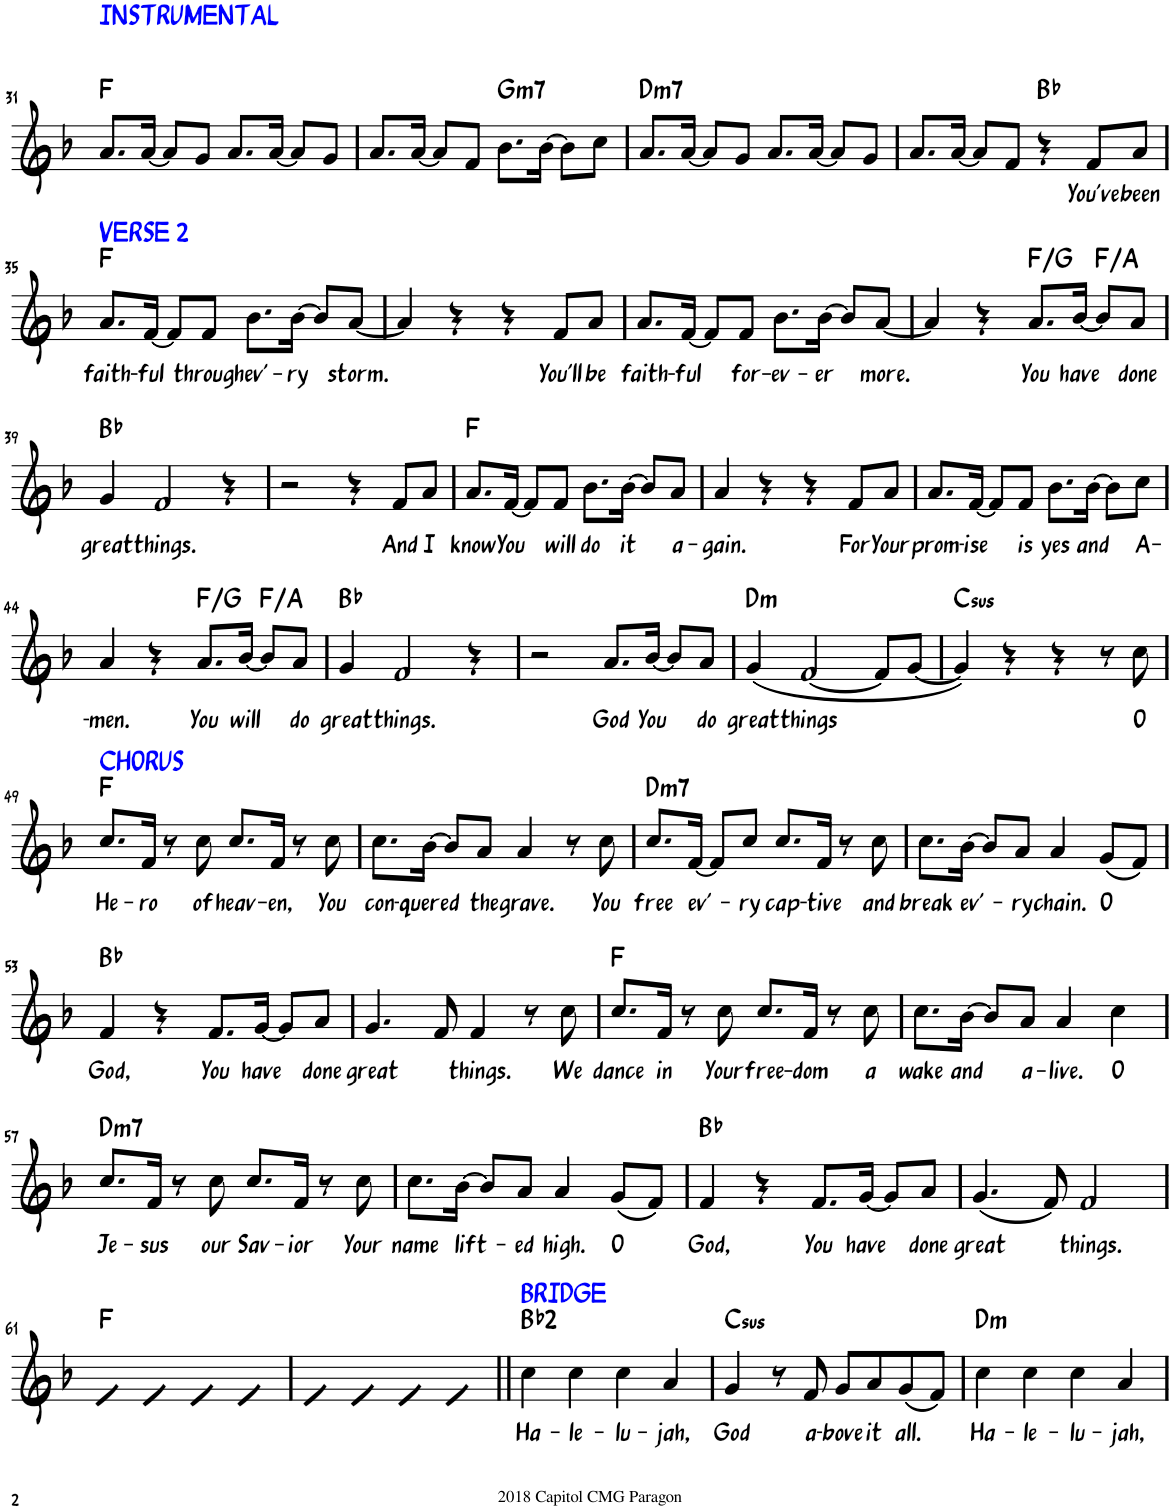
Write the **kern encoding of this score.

**kern	**text	**harte
*part1	*part1	*part1
*staff1	*staff1	*
*I"Piano	*	*
*I'Pno.	*	*
!!LO:PB:g=z
*clefG2	*	*
*k[b-]	*	*
*M4/4	*	*
=31	=31	=31
!LO:TX:a:color=#0000FF:t=INSTRUMENTAL	!	!
8.a/L	.	F:maj
[16a/Jk	.	.
8a/L]	.	.
8g/J	.	.
8.a/L	.	.
[16a/Jk	.	.
8a/L]	.	.
8g/J	.	.
=32	=32	=32
8.a/L	.	.
[16a/Jk	.	.
8a/L]	.	.
8f/J	.	.
!	!	!LO:H:kt=m7
8.b-\L	.	G:min7
[16b-\Jk	.	.
8b-\L]	.	.
8cc\J	.	.
=33	=33	=33
!	!	!LO:H:kt=m7
8.a/L	.	D:min7
[16a/Jk	.	.
8a/L]	.	.
8g/J	.	.
8.a/L	.	.
[16a/Jk	.	.
8a/L]	.	.
8g/J	.	.
=34	=34	=34
8.a/L	.	.
[16a/Jk	.	.
8a/L]	.	.
8f/J	.	.
4r	.	Bb:maj
!	!LO:LY:b	!
8f/L	You've	.
!	!LO:LY:b	!
8a/J	been	.
!!LO:LB:g=z
=35	=35	=35
!LO:TX:a:color=#0000FF:t=VERSE 2	!	!
!	!LO:LY:b	!
8.a/L	faith-	F:maj
!	!LO:LY:b	!
[16f/Jk	-ful	.
8f/L]	.	.
!	!LO:LY:b	!
8f/J	through	.
!	!LO:LY:b	!
8.b-\L	ev'-	.
!	!LO:LY:b	!
[16b-\Jk	-ry	.
8b-/L]	.	.
!	!LO:LY:b	!
[8a/J	storm.	.
=36	=36	=36
4a/]	.	.
4r	.	.
4r	.	.
!	!LO:LY:b	!
8f/L	You'll	.
!	!LO:LY:b	!
8a/J	be	.
=37	=37	=37
!	!LO:LY:b	!
8.a/L	faith-	.
!	!LO:LY:b	!
[16f/Jk	-ful	.
8f/L]	.	.
!	!LO:LY:b	!
8f/J	for-	.
!	!LO:LY:b	!
8.b-\L	-ev-	.
!	!LO:LY:b	!
[16b-\Jk	-er	.
8b-/L]	.	.
!	!LO:LY:b	!
[8a/J	more.	.
=38	=38	=38
4a/]	.	.
4r	.	.
!	!LO:LY:b	!
8.a/L	You	F:maj/2
!	!LO:LY:b	!
[16b-/Jk	have	.
8b-/L]	.	F:maj/3
!	!LO:LY:b	!
8a/J	done	.
!!LO:LB:g=z
=39	=39	=39
!	!LO:LY:b	!
4g/	great	Bb:maj
!	!LO:LY:b	!
2f/	things.	.
4r	.	.
=40	=40	=40
2r	.	.
4r	.	.
!	!LO:LY:b	!
8f/L	And	.
!	!LO:LY:b	!
8a/J	I	.
=41	=41	=41
!	!LO:LY:b	!
8.a/L	know	F:maj
!	!LO:LY:b	!
[16f/Jk	You	.
8f/L]	.	.
!	!LO:LY:b	!
8f/J	will	.
!	!LO:LY:b	!
8.b-\L	do	.
!	!LO:LY:b	!
[16b-\Jk	it	.
8b-/L]	.	.
!	!LO:LY:b	!
8a/J	a-	.
=42	=42	=42
!	!LO:LY:b	!
4a/	-gain.	.
4r	.	.
4r	.	.
!	!LO:LY:b	!
8f/L	For	.
!	!LO:LY:b	!
8a/J	Your	.
=43	=43	=43
!	!LO:LY:b	!
8.a/L	prom-	.
!	!LO:LY:b	!
[16f/Jk	-ise	.
8f/L]	.	.
!	!LO:LY:b	!
8f/J	is	.
!	!LO:LY:b	!
8.b-\L	yes	.
!	!LO:LY:b	!
[16b-\Jk	and	.
8b-\L]	.	.
!	!LO:LY:b	!
8cc\J	A-	.
!!LO:LB:g=z
=44	=44	=44
!	!LO:LY:b	!
4a/	-men.	.
4r	.	.
!	!LO:LY:b	!
8.a/L	You	F:maj/2
!	!LO:LY:b	!
[16b-/Jk	will	.
8b-/L]	.	F:maj/3
!	!LO:LY:b	!
8a/J	do	.
=45	=45	=45
!	!LO:LY:b	!
4g/	great	Bb:maj
!	!LO:LY:b	!
2f/	things.	.
4r	.	.
=46	=46	=46
2r	.	.
!	!LO:LY:b	!
8.a/L	God	.
!	!LO:LY:b	!
[16b-/Jk	You	.
8b-/L]	.	.
!	!LO:LY:b	!
8a/J	do	.
=47	=47	=47
!	!LO:LY:b	!LO:H:kt=m
(4g/	great	D:min
!	!LO:LY:b	!
[2f/	things	.
8f/L]	.	.
[8g/J	.	.
=48	=48	=48
!	!	!LO:H:kt=sus
4g/])	.	C:sus4
4r	.	.
4r	.	.
8r	.	.
!	!LO:LY:b	!
8cc\	O	.
!!LO:LB:g=z
=49	=49	=49
!LO:TX:a:color=#0000FF:t=CHORUS	!	!
!	!LO:LY:b	!
8.cc/L	He-	F:maj
!	!LO:LY:b	!
16f/Jk	-ro	.
8r	.	.
!	!LO:LY:b	!
8cc\	of	.
!	!LO:LY:b	!
8.cc/L	heav-	.
!	!LO:LY:b	!
16f/Jk	-en,	.
8r	.	.
!	!LO:LY:b	!
8cc\	You	.
=50	=50	=50
!	!LO:LY:b	!
8.cc\L	con-	.
!	!LO:LY:b	!
[16b-\Jk	-quered	.
8b-/L]	.	.
!	!LO:LY:b	!
8a/J	the	.
!	!LO:LY:b	!
4a/	grave.	.
8r	.	.
!	!LO:LY:b	!
8cc\	You	.
=51	=51	=51
!	!LO:LY:b	!LO:H:kt=m7
8.cc/L	free	D:min7
!	!LO:LY:b	!
[16f/Jk	ev'-	.
8f/L]	.	.
!	!LO:LY:b	!
8cc/J	-ry	.
!	!LO:LY:b	!
8.cc/L	cap-	.
!	!LO:LY:b	!
16f/Jk	-tive	.
8r	.	.
!	!LO:LY:b	!
8cc\	and	.
=52	=52	=52
!	!LO:LY:b	!
8.cc\L	break	.
!	!LO:LY:b	!
[16b-\Jk	ev'-	.
8b-/L]	.	.
!	!LO:LY:b	!
8a/J	-ry	.
!	!LO:LY:b	!
4a/	chain.	.
!	!LO:LY:b	!
(8g/L	O	.
8f/J)	.	.
!!LO:LB:g=z
=53	=53	=53
!	!LO:LY:b	!
4f/	God,	Bb:maj
4r	.	.
!	!LO:LY:b	!
8.f/L	You	.
!	!LO:LY:b	!
[16g/Jk	have	.
8g/L]	.	.
!	!LO:LY:b	!
8a/J	done	.
=54	=54	=54
!	!LO:LY:b	!
4.g/	great	.
8f/	.	.
!	!LO:LY:b	!
4f/	things.	.
8r	.	.
!	!LO:LY:b	!
8cc\	We	.
=55	=55	=55
!	!LO:LY:b	!
8.cc/L	dance	F:maj
!	!LO:LY:b	!
16f/Jk	in	.
8r	.	.
!	!LO:LY:b	!
8cc\	Your	.
!	!LO:LY:b	!
8.cc/L	free-	.
!	!LO:LY:b	!
16f/Jk	-dom	.
8r	.	.
!	!LO:LY:b	!
8cc\	a	.
=56	=56	=56
!	!LO:LY:b	!
8.cc\L	wake	.
!	!LO:LY:b	!
[16b-\Jk	and	.
8b-/L]	.	.
!	!LO:LY:b	!
8a/J	a-	.
!	!LO:LY:b	!
4a/	-live.	.
!	!LO:LY:b	!
4cc\	O	.
!!LO:LB:g=z
=57	=57	=57
!	!LO:LY:b	!LO:H:kt=m7
8.cc/L	Je-	D:min7
!	!LO:LY:b	!
16f/Jk	-sus	.
8r	.	.
!	!LO:LY:b	!
8cc\	our	.
!	!LO:LY:b	!
8.cc/L	Sav-	.
!	!LO:LY:b	!
16f/Jk	-ior	.
8r	.	.
!	!LO:LY:b	!
8cc\	Your	.
=58	=58	=58
!	!LO:LY:b	!
8.cc\L	name	.
!	!LO:LY:b	!
[16b-\Jk	lift-	.
8b-/L]	.	.
!	!LO:LY:b	!
8a/J	-ed	.
!	!LO:LY:b	!
4a/	high.	.
!	!LO:LY:b	!
(8g/L	O	.
8f/J)	.	.
=59	=59	=59
!	!LO:LY:b	!
4f/	God,	Bb:maj
4r	.	.
!	!LO:LY:b	!
8.f/L	You	.
!	!LO:LY:b	!
[16g/Jk	have	.
8g/L]	.	.
!	!LO:LY:b	!
8a/J	done	.
=60	=60	=60
!	!LO:LY:b	!
(4.g/	great	.
8f/)	.	.
!	!LO:LY:b	!
2f/	things.	.
!!LO:LB:g=z
=61	=61	=61
4f	.	F:maj
4f/	.	.
4f/	.	.
4f/	.	.
=62	=62	=62
4f/	.	.
4f/	.	.
4f/	.	.
4f/	.	.
=63||	=63||	=63||
!LO:TX:a:color=#0000FF:t=BRIDGE	!	!
!	!LO:LY:b	!
4cc\	Ha-	Bb:maj(2)
!	!LO:LY:b	!
4cc\	-le-	.
!	!LO:LY:b	!
4cc\	-lu-	.
!	!LO:LY:b	!
4a/	-jah,	.
=64	=64	=64
!	!LO:LY:b	!LO:H:kt=sus
4g/	God	C:sus4
8r	.	.
!	!LO:LY:b	!
8f/	a-	.
!	!LO:LY:b	!
8g/L	-bove	.
!	!LO:LY:b	!
8a/	it	.
!	!LO:LY:b	!
(8g/	all.	.
8f/J)	.	.
=65	=65	=65
!	!LO:LY:b	!LO:H:kt=m
4cc\	Ha-	D:min
!	!LO:LY:b	!
4cc\	-le-	.
!	!LO:LY:b	!
4cc\	-lu-	.
!	!LO:LY:b	!
4a/	-jah,	.
=	=	=
*-	*-	*-
